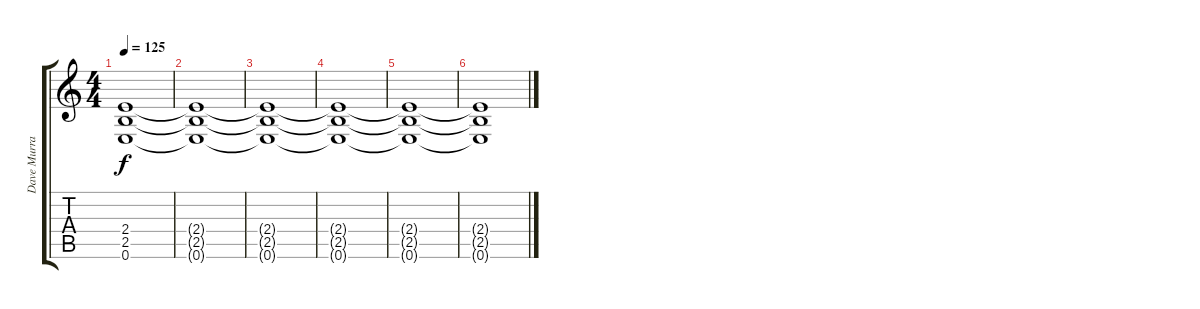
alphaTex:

\track ("Dave Murray" "Dave Murra") {instrument overdrivenguitar}
\staff {score tabs}
\tuning (E4 B3 G3 D3 A2 E2) {hide}
\ts (4 4)
\tempo 125
\clef g2
\ks c
(2.4{t} 2.5{t} 0.6{t}).1{dy f} |
(2.4{t} 2.5{t} 0.6{t}).1 |
(2.4{t} 2.5{t} 0.6{t}).1 |
(2.4{t} 2.5{t} 0.6{t}).1 |
(2.4{t} 2.5{t} 0.6{t}).1 |
(2.4{t} 2.5{t} 0.6{t}).1
